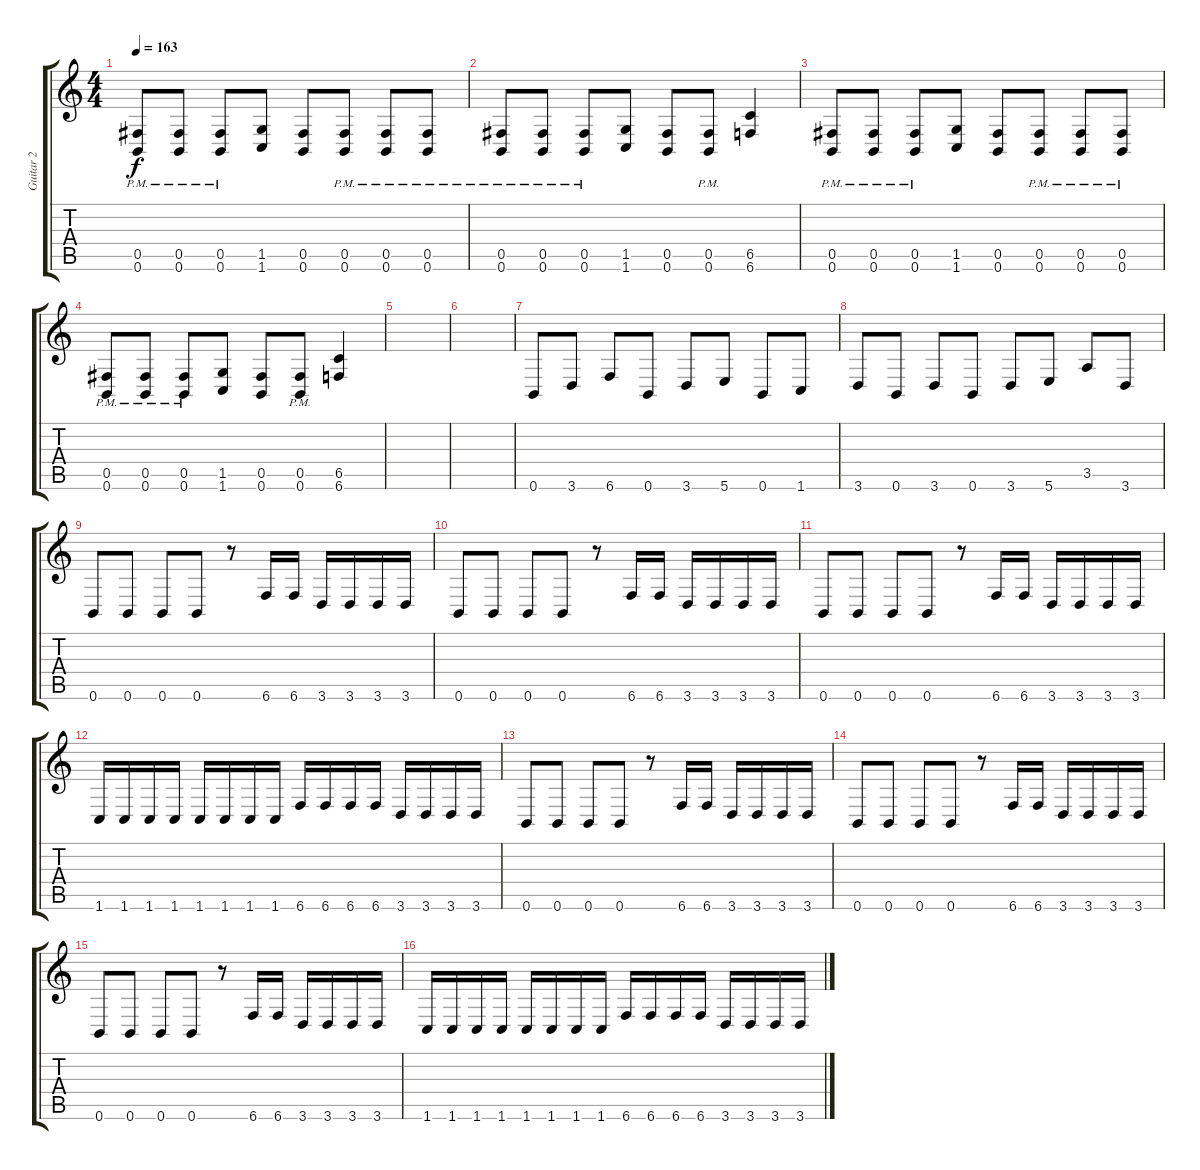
\track ("Guitar 2" "Guitar 2") {instrument distortionguitar}
\staff {score tabs}
\tuning (Db4 Ab3 E3 B2 Gb2 B1) {hide}
\ts (4 4)
\tempo 163
\clef g2
\ks c
(0.5{pm} 0.6{pm}).8{dy f} (0.5{pm} 0.6{pm}).8 (0.5{pm} 0.6{pm}).8 (1.5 1.6).8 (0.5 0.6).8 (0.5{pm} 0.6{pm}).8 (0.5{pm} 0.6{pm}).8 (0.5{pm} 0.6{pm}).8 |
(0.5{pm} 0.6{pm}).8 (0.5{pm} 0.6{pm}).8 (0.5{pm} 0.6{pm}).8 (1.5 1.6).8 (0.5 0.6).8 (0.5{pm} 0.6{pm}).8 (6.5 6.6).4 |
(0.5{pm} 0.6{pm}).8 (0.5{pm} 0.6{pm}).8 (0.5{pm} 0.6{pm}).8 (1.5 1.6).8 (0.5 0.6).8 (0.5{pm} 0.6{pm}).8 (0.5{pm} 0.6{pm}).8 (0.5{pm} 0.6{pm}).8 |
(0.5{pm} 0.6{pm}).8 (0.5{pm} 0.6{pm}).8 (0.5{pm} 0.6{pm}).8 (1.5 1.6).8 (0.5 0.6).8 (0.5{pm} 0.6{pm}).8 (6.5 6.6).4 |
|
|
0.6.8 3.6.8 6.6.8 0.6.8 3.6.8 5.6.8 0.6.8 1.6.8 |
3.6.8 0.6.8 3.6.8 0.6.8 3.6.8 5.6.8 3.5.8 3.6.8 |
0.6.8 0.6.8 0.6.8 0.6.8 r.8 6.6.16 6.6.16 3.6.16 3.6.16 3.6.16 3.6.16 |
0.6.8 0.6.8 0.6.8 0.6.8 r.8 6.6.16 6.6.16 3.6.16 3.6.16 3.6.16 3.6.16 |
0.6.8 0.6.8 0.6.8 0.6.8 r.8 6.6.16 6.6.16 3.6.16 3.6.16 3.6.16 3.6.16 |
1.6.16 1.6.16 1.6.16 1.6.16 1.6.16 1.6.16 1.6.16 1.6.16 6.6.16 6.6.16 6.6.16 6.6.16 3.6.16 3.6.16 3.6.16 3.6.16 |
0.6.8 0.6.8 0.6.8 0.6.8 r.8 6.6.16 6.6.16 3.6.16 3.6.16 3.6.16 3.6.16 |
0.6.8 0.6.8 0.6.8 0.6.8 r.8 6.6.16 6.6.16 3.6.16 3.6.16 3.6.16 3.6.16 |
0.6.8 0.6.8 0.6.8 0.6.8 r.8 6.6.16 6.6.16 3.6.16 3.6.16 3.6.16 3.6.16 |
1.6.16 1.6.16 1.6.16 1.6.16 1.6.16 1.6.16 1.6.16 1.6.16 6.6.16 6.6.16 6.6.16 6.6.16 3.6.16 3.6.16 3.6.16 3.6.16
